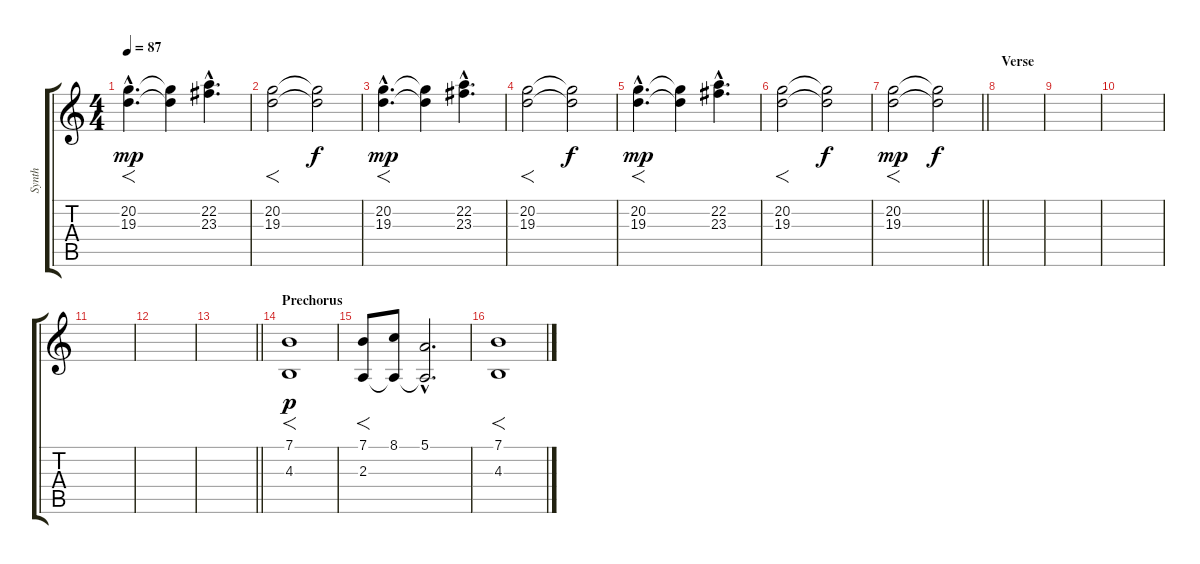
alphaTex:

\track ("Synth" "Synth") {instrument pad2warm}
\staff {score tabs}
\tuning (E4 B3 G3 D3 A2 E2) {hide}
\ts (4 4)
\tempo 87
\clef g2
\ks c
(20.2{hac} 19.3{hac}).4{f d dy mp} (20.2{t} 19.3{t}).4 (22.2{hac} 23.3{hac}).4{d} |
(20.2 19.3).2{f} (20.2{t} 19.3{t}).2{dy f} |
(20.2{hac} 19.3{hac}).4{f d dy mp} (20.2{t} 19.3{t}).4 (22.2{hac} 23.3{hac}).4{d} |
(20.2 19.3).2{f} (20.2{t} 19.3{t}).2{dy f} |
(20.2{hac} 19.3{hac}).4{f d dy mp} (20.2{t} 19.3{t}).4 (22.2{hac} 23.3{hac}).4{d} |
(20.2 19.3).2{f} (20.2{t} 19.3{t}).2{dy f} |
\barLineRight lightlight
(20.2 19.3).2{f dy mp} (20.2{t} 19.3{t}).2{dy f} |
\section ("" "Verse")
|
|
|
|
|
\barLineRight lightlight
|
\section ("" "Prechorus")
(7.1 4.3).1{f dy p} |
(7.1 2.3).8{f} (8.1 2.3{t}).8 (5.1{hac} 2.3{hac t}).2{d} |
(7.1 4.3).1{f}
